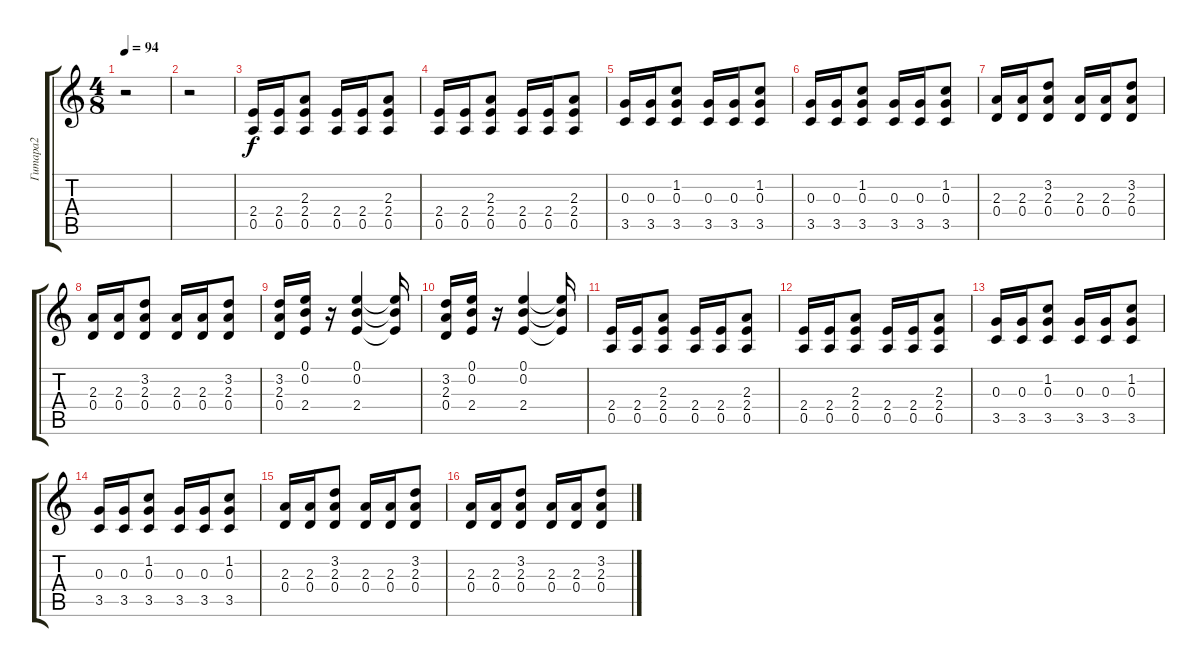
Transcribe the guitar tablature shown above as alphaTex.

\track ("Гитара2" "Гитара2") {instrument distortionguitar}
\staff {score tabs}
\tuning (E4 B3 G3 D3 A2 E2) {hide}
\ts (4 8)
\tempo 94
\clef g2
\ks c
r.2{dy f instrument distortionguitar} |
r.2 |
(2.4 0.5).16 (2.4 0.5).16 (2.3 2.4 0.5).8 (2.4 0.5).16 (2.4 0.5).16 (2.3 2.4 0.5).8 |
(2.4 0.5).16 (2.4 0.5).16 (2.3 2.4 0.5).8 (2.4 0.5).16 (2.4 0.5).16 (2.3 2.4 0.5).8 |
(0.3 3.5).16 (0.3 3.5).16 (1.2 0.3 3.5).8 (0.3 3.5).16 (0.3 3.5).16 (1.2 0.3 3.5).8 |
(0.3 3.5).16 (0.3 3.5).16 (1.2 0.3 3.5).8 (0.3 3.5).16 (0.3 3.5).16 (1.2 0.3 3.5).8 |
(2.3 0.4).16 (2.3 0.4).16 (3.2 2.3 0.4).8 (2.3 0.4).16 (2.3 0.4).16 (3.2 2.3 0.4).8 |
(2.3 0.4).16 (2.3 0.4).16 (3.2 2.3 0.4).8 (2.3 0.4).16 (2.3 0.4).16 (3.2 2.3 0.4).8 |
(3.2 2.3 0.4).16 (0.1 0.2 2.4).16 r.16 (0.1 0.2 2.4).4 (0.1{t} 0.2{t} 2.4{t}).16 |
(3.2 2.3 0.4).16 (0.1 0.2 2.4).16 r.16 (0.1 0.2 2.4).4 (0.1{t} 0.2{t} 2.4{t}).16 |
(2.4 0.5).16 (2.4 0.5).16 (2.3 2.4 0.5).8 (2.4 0.5).16 (2.4 0.5).16 (2.3 2.4 0.5).8 |
(2.4 0.5).16 (2.4 0.5).16 (2.3 2.4 0.5).8 (2.4 0.5).16 (2.4 0.5).16 (2.3 2.4 0.5).8 |
(0.3 3.5).16 (0.3 3.5).16 (1.2 0.3 3.5).8 (0.3 3.5).16 (0.3 3.5).16 (1.2 0.3 3.5).8 |
(0.3 3.5).16 (0.3 3.5).16 (1.2 0.3 3.5).8 (0.3 3.5).16 (0.3 3.5).16 (1.2 0.3 3.5).8 |
(2.3 0.4).16 (2.3 0.4).16 (3.2 2.3 0.4).8 (2.3 0.4).16 (2.3 0.4).16 (3.2 2.3 0.4).8 |
(2.3 0.4).16 (2.3 0.4).16 (3.2 2.3 0.4).8 (2.3 0.4).16 (2.3 0.4).16 (3.2 2.3 0.4).8
